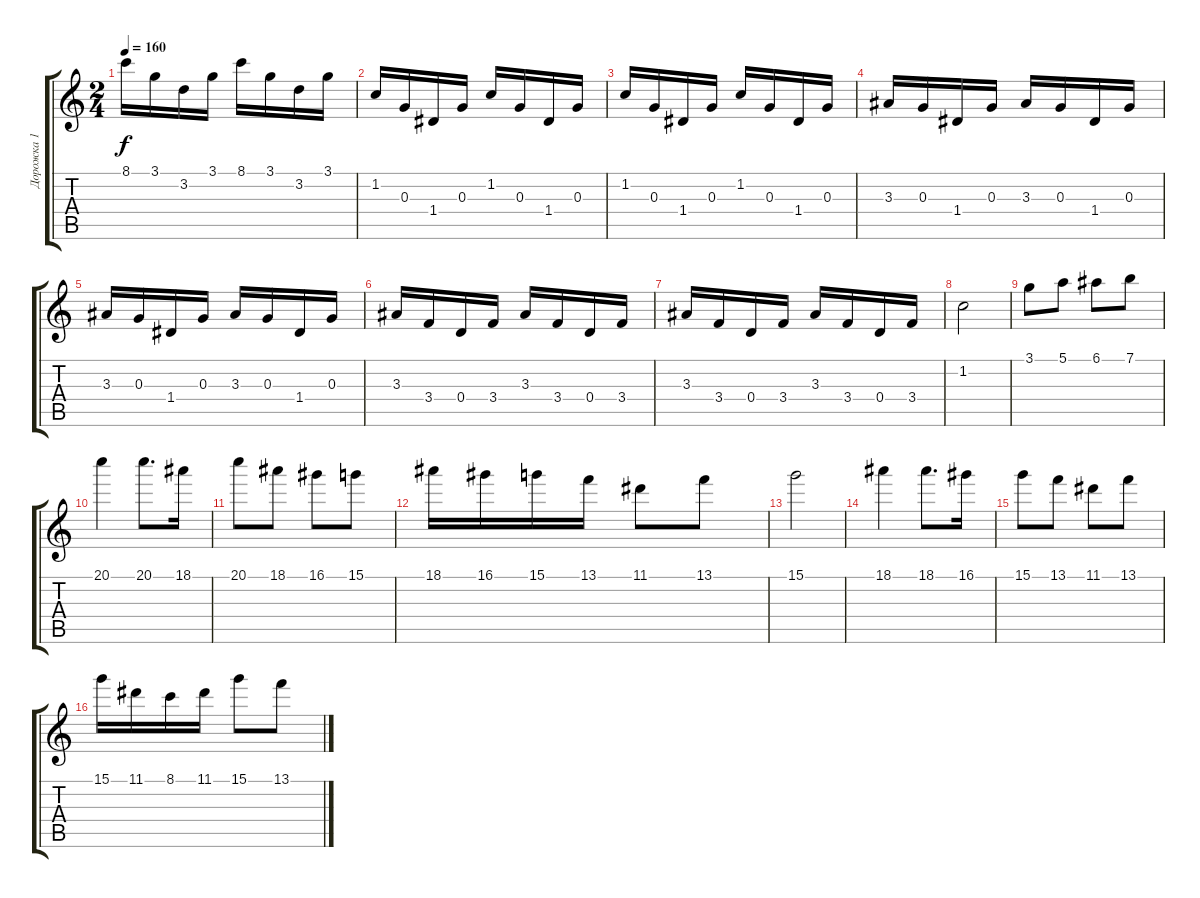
\track ("Дорожка 1" "Дорожка 1") {instrument electricguitarjazz}
\staff {score tabs}
\tuning (E4 B3 G3 D3 A2 E2) {hide}
\ts (2 4)
\tempo 160
\clef g2
\ks c
8.1.16{dy f} 3.1.16 3.2.16 3.1.16 8.1.16 3.1.16 3.2.16 3.1.16 |
1.2.16 0.3.16 1.4.16 0.3.16 1.2.16 0.3.16 1.4.16 0.3.16 |
1.2.16 0.3.16 1.4.16 0.3.16 1.2.16 0.3.16 1.4.16 0.3.16 |
3.3.16 0.3.16 1.4.16 0.3.16 3.3.16 0.3.16 1.4.16 0.3.16 |
3.3.16 0.3.16 1.4.16 0.3.16 3.3.16 0.3.16 1.4.16 0.3.16 |
3.3.16 3.4.16 0.4.16 3.4.16 3.3.16 3.4.16 0.4.16 3.4.16 |
3.3.16 3.4.16 0.4.16 3.4.16 3.3.16 3.4.16 0.4.16 3.4.16 |
1.2.2 |
3.1.8 5.1.8 6.1.8 7.1.8 |
20.1.4 20.1.8{d} 18.1.16 |
20.1.8 18.1.8 16.1.8 15.1.8 |
18.1.16 16.1.16 15.1.16 13.1.16 11.1.8 13.1.8 |
15.1.2 |
18.1.4 18.1.8{d} 16.1.16 |
15.1.8 13.1.8 11.1.8 13.1.8 |
15.1.16 11.1.16 8.1.16 11.1.16 15.1.8 13.1.8
